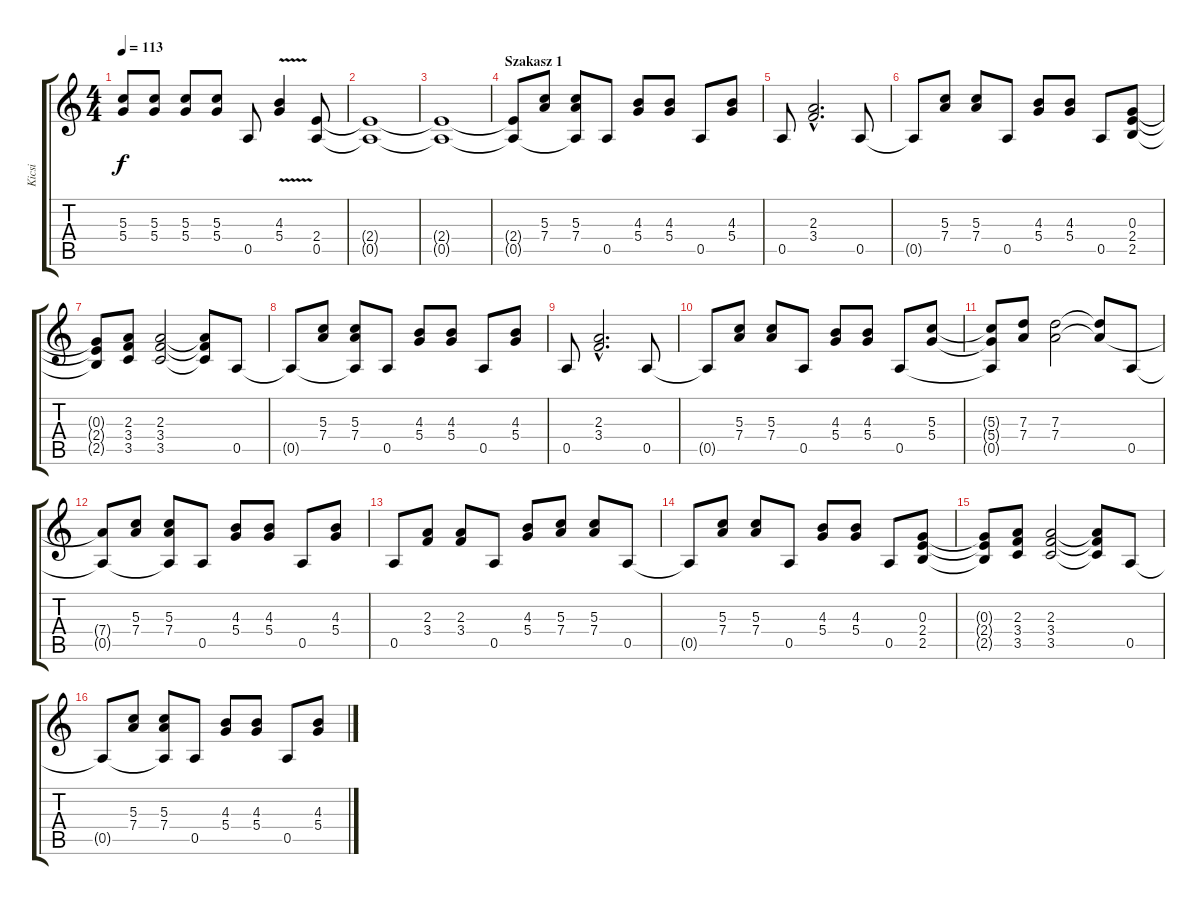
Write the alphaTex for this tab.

\track ("Kicsi" "Kicsi") {instrument distortionguitar}
\staff {score tabs}
\tuning (E4 B3 G3 D3 A2 E2) {hide}
\ts (4 4)
\tempo 113
\clef g2
\ks c
(5.3 5.4).8{dy f} (5.3 5.4).8 (5.3 5.4).8 (5.3 5.4).8 0.5.8 (4.3 5.4{v}).4 (2.4 0.5).8 |
(2.4{t} 0.5{t}).1 |
(2.4{t} 0.5{t}).1 |
\section ("" "Szakasz 1")
(2.4{t} 0.5{t}).8 (5.3 7.4).8 (5.3 7.4 0.5{t}).8 0.5.8 (4.3 5.4).8 (4.3 5.4).8 0.5.8 (4.3 5.4).8 |
0.5.8 (2.3{hac} 3.4{hac}).2{d} 0.5.8 |
0.5{t}.8 (5.3 7.4).8 (5.3 7.4).8 0.5.8 (4.3 5.4).8 (4.3 5.4).8 0.5.8 (0.3 2.4 2.5).8 |
(0.3{t} 2.4{t} 2.5{t}).8 (2.3 3.4 3.5).8 (2.3 3.4 3.5).2 (2.3{t} 3.4{t} 3.5{t}).8 0.5.8 |
0.5{t}.8 (5.3 7.4).8 (5.3 7.4 0.5{t}).8 0.5.8 (4.3 5.4).8 (4.3 5.4).8 0.5.8 (4.3 5.4).8 |
0.5.8 (2.3{hac} 3.4{hac}).2{d} 0.5.8 |
0.5{t}.8 (5.3 7.4).8 (5.3 7.4).8 0.5.8 (4.3 5.4).8 (4.3 5.4).8 0.5.8 (5.3 5.4).8 |
(5.3{t} 5.4{t} 0.5{t}).8 (7.3 7.4).8 (7.3 7.4).2 (7.3{t} 7.4{t}).8 0.5.8 |
(7.4{t} 0.5{t}).8 (5.3 7.4).8 (5.3 7.4 0.5{t}).8 0.5.8 (4.3 5.4).8 (4.3 5.4).8 0.5.8 (4.3 5.4).8 |
0.5.8 (2.3 3.4).8 (2.3 3.4).8 0.5.8 (4.3 5.4).8 (5.3 7.4).8 (5.3 7.4).8 0.5.8 |
0.5{t}.8 (5.3 7.4).8 (5.3 7.4).8 0.5.8 (4.3 5.4).8 (4.3 5.4).8 0.5.8 (0.3 2.4 2.5).8 |
(0.3{t} 2.4{t} 2.5{t}).8 (2.3 3.4 3.5).8 (2.3 3.4 3.5).2 (2.3{t} 3.4{t} 3.5{t}).8 0.5.8 |
0.5{t}.8 (5.3 7.4).8 (5.3 7.4 0.5{t}).8 0.5.8 (4.3 5.4).8 (4.3 5.4).8 0.5.8 (4.3 5.4).8
